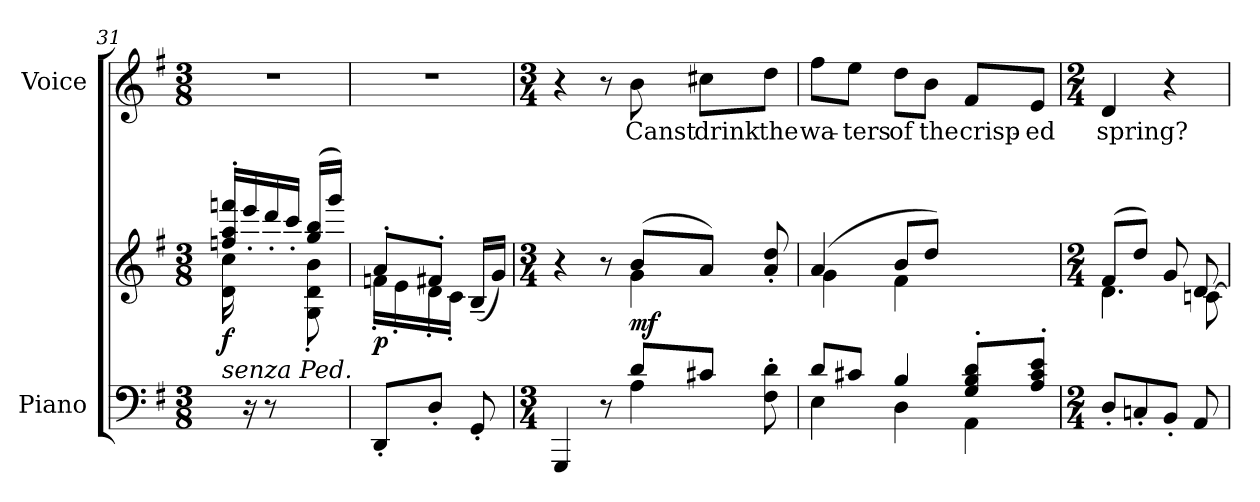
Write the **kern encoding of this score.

**kern	**kern	**dynam	**kern	**text
*part2	*part2	*part2	*part1	*part1
*staff3	*staff2	*staff2/3	*staff1	*staff1
*I"Piano	*	*	*I"Voice	*
*I'Pno	*	*	*	*
*clefF4	*clefG2	*	*clefG2	*
*k[f#]	*k[f#]	*	*k[f#]	*
*M3/8	*M3/8	*	*M3/8	*
=31	=31	=31	=31	=31
*	*^	*	*	*
!LO:TX:i:t=senza Ped.	!	!	!	!	!
!	!	!	!LO:DY:b	!	!
16ryy	16ffn/'> 16aa/'> 16fffn/'>LL	16d\ 16cc\	f	4.r	.
16r	16eee'>/	8.ryy	.	.	.
8r	16ddd'>/	.	.	.	.
.	16ccc'>/JJ	.	.	.	.
8ryy	(>16gg/ 16bb/LL	8G\'< 8d\'< 8b\'<	.	.	.
.	16ggg/JJ)	.	.	.	.
=32	=32	=32	=32	=32	=32
!	!	!	!LO:DY:b	!	!
8DD'/L	8a'/L	16fn'\LL	p	4.r	.
.	.	16e'\	.	.	.
8D'/J	8f#X'/J	16d'\	.	.	.
.	.	16c'\JJ	.	.	.
8GG'/	(>16B~</LL	8ryy	.	.	.
.	16g/JJ)	.	.	.	.
=33	=33	=33	=33	=33	=33
*M3/4	*M3/4	*	*	*M3/4	*
*^	*	*	*	*	*
4GGG/	4.ryy	4r	4.ryy	.	4r	.
8r	.	8r	.	.	8r	.
!	!	!	!	!LO:DY:b	!	!
8d/L	4A\	(8b/L	4g\	mf	8b\	Canst
8c#X/J	.	8a/J)	.	.	8cc#X\L	drink
8F#\' 8d\'	8ryy	8a/'> 8dd/'>	8ryy	.	8dd\J	the
=34	=34	=34	=34	=34	=34	=34
*	*^	*	*	*	*	*
2ryy	8d/L	4E\	(4a/	4g\	.	8ff#\L	wa-
.	8c#X/J	.	.	.	.	8ee\J	-ters
.	4B/	4D\	8b/L	4f#\	.	8dd\L	of
.	.	.	8dd/J)	.	.	8b\J	the
8G/'> 8B/'> 8d/'>L	4ryy	4AA\	4ryy	4ryy	.	8f#/L	crisp-
8A/'> 8c#/'> 8e/'>J	.	.	.	.	.	8e/J	-ed
*v	*v	*v	*	*	*	*	*
=35	=35	=35	=35	=35	=35
*M2/4	*M2/4	*	*	*M2/4	*
!	!	!LO:N:head=solid	!	!	!
8D'/L	(8f#/L	4.d\	.	4d/	spring?
8Cn'/	8dd/J)	.	.	.	.
8BB'/J	8g/	.	.	4r	.
8AA/L	[8d/L	8cn\L	.	.	.
*	*v	*v	*	*	*
=	=	=	=	=
*-	*-	*-	*-	*-
